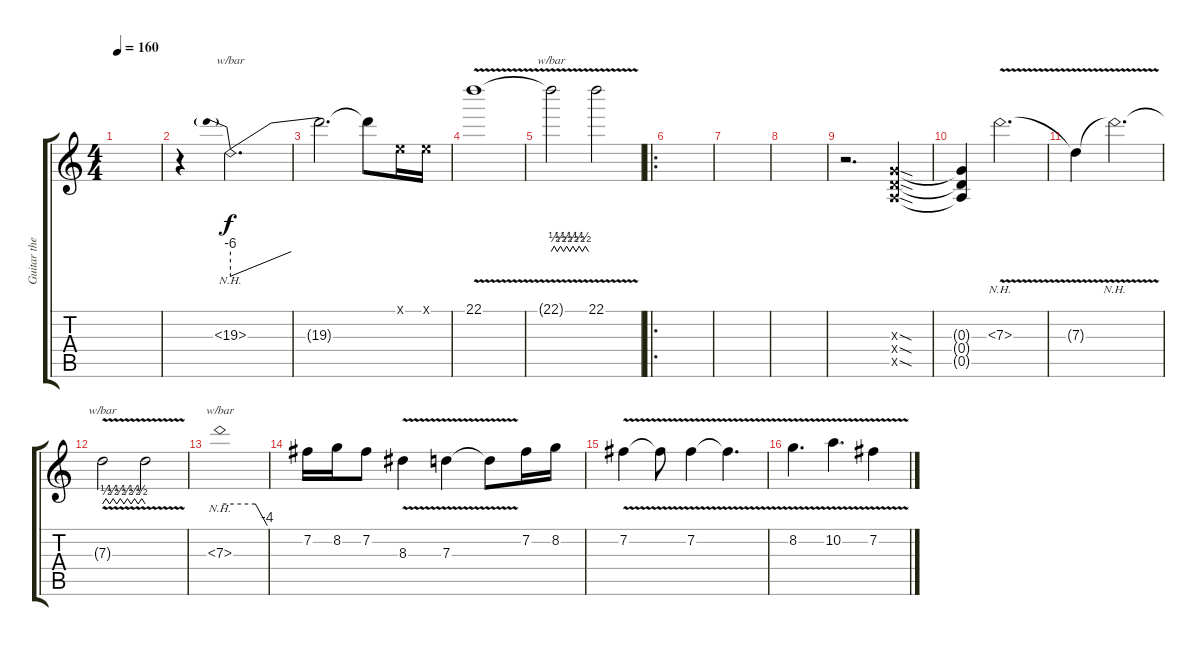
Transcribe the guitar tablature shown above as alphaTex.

\track ("Guitar theme" "Guitar the") {instrument distortionguitar}
\staff {score tabs}
\tuning (E4 B3 G3 D3 A2 E2) {hide}
\ts (4 4)
\tempo 160
\clef g2
\ks c
|
r.4 19.3{nh}.2{d tbe (predivedive default 0 -24 60 0)} |
19.3{t}.2{d} 19.3{t}.8 0.1{x}.16 0.1{x}.16 |
22.1{v}.1 |
22.1{t}.2{tbe (custom default 0 0 5 2 10 0 15 2 20 0 25 2 30 0 35 2 40 0 45 2 50 0 55 2 60 0)} 22.1{v}.2 |
\ro
|
|
|
r.2{d} (0.3{sod x} 0.4{sod x} 0.5{sod x}).4 |
(0.3{t} 0.4{t} 0.5{t}).4 7.3{nh v}.2{d} |
7.3{t}.4 7.3{nh v t}.2{d} |
7.3{v t}.2{tbe (custom default 0 0 5 2 10 0 15 2 20 0 25 2 30 0 35 2 40 0 45 2 50 0 55 2 60 0)} 7.3{t}.2 |
7.3{nh}.1{tbe (custom default 0 0 45 0 60 -16)} |
7.2.16 8.2.16 7.2.8 8.3{v}.4 7.3{v}.4 7.3{t}.8 7.2.16 8.2.16 |
7.2{v}.4 7.2{t}.8 7.2{v}.4 7.2{t}.4{d} |
8.2{v}.4{d} 10.2{v}.4{d} 7.2{v}.4
